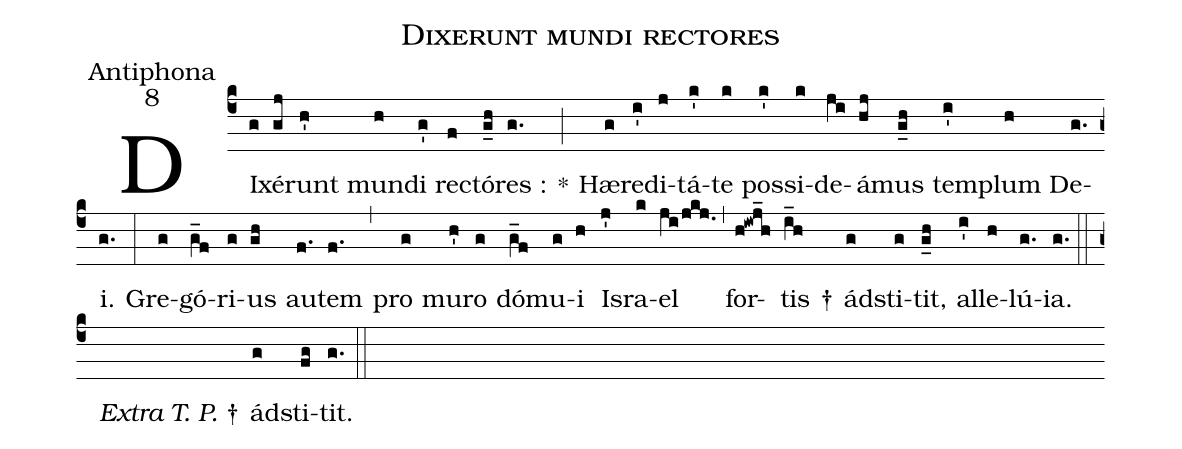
name:Dixerunt mundi rectores;
office-part:Antiphona;
mode:8;
%%
(c4)DI(g)xé(gj)runt(h') mun(h)di(g') rec(f)tó(g_h)res :(g.) *(;) Hæ(g)re(i')di(j)tá(k')te(k) pos(k')si(k)de(ji)á(hj)mus(g_h) tem(i')plum(h) De(g.)i.(g.) (:) Gre(g)gó(g_f)ri(g)us(gh) au(f.)tem(f.) (,) pro(g) mu(h')ro(g) dó(g_f)mu(g)i(h) Is(j')ra(k)el(ji/jkj.) (,) for(h!iwj_h)tis(i_h) †() ád(g)sti(g)tit,(g_h) al(i')le(h)lú(g.)ia.(g.) (::)<i>Extra T. P.</i> †() ád(g)sti(fg)tit.(g.) (::)
